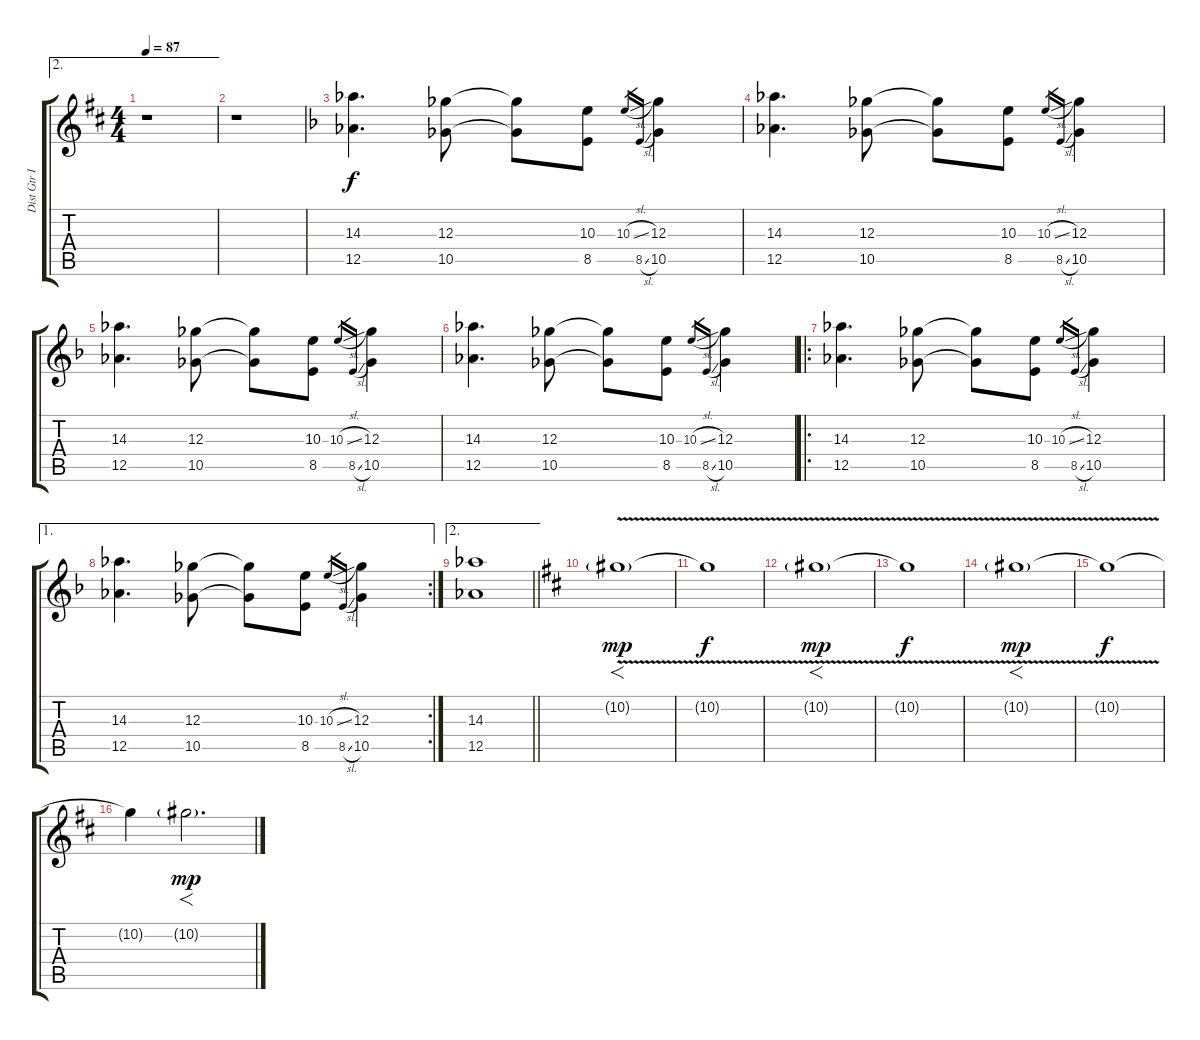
\track ("Dist Gtr III" "Dist Gtr I") {instrument overdrivenguitar}
\staff {score tabs}
\tuning (Eb4 Bb3 Gb3 Db3 Ab2 Eb2) {hide}
\ae 2
\ts (4 4)
\tempo 87
\clef g2
\ks d
r.1{dy f} |
r.1 |
\ks f
(14.3 12.5).4{d} (12.3 10.5).8 (12.3{t} 10.5{t}).8 (10.3 8.5).8 10.3{sl}.16{gr} 8.5{sl}.16{gr} (12.3 10.5).4 |
(14.3 12.5).4{d} (12.3 10.5).8 (12.3{t} 10.5{t}).8 (10.3 8.5).8 10.3{sl}.16{gr} 8.5{sl}.16{gr} (12.3 10.5).4 |
(14.3 12.5).4{d} (12.3 10.5).8 (12.3{t} 10.5{t}).8 (10.3 8.5).8 10.3{sl}.16{gr} 8.5{sl}.16{gr} (12.3 10.5).4 |
(14.3 12.5).4{d} (12.3 10.5).8 (12.3{t} 10.5{t}).8 (10.3 8.5).8 10.3{sl}.16{gr} 8.5{sl}.16{gr} (12.3 10.5).4 |
\ro
(14.3 12.5).4{d} (12.3 10.5).8 (12.3{t} 10.5{t}).8 (10.3 8.5).8 10.3{sl}.16{gr} 8.5{sl}.16{gr} (12.3 10.5).4 |
\ae 1
\rc 2
(14.3 12.5).4{d} (12.3 10.5).8 (12.3{t} 10.5{t}).8 (10.3 8.5).8 10.3{sl}.16{gr} 8.5{sl}.16{gr} (12.3 10.5).4 |
\ae 2
\barLineRight lightlight
(14.3 12.5).1 |
\ks d
10.2{v g}.1{f dy mp} |
10.2{t}.1{dy f} |
10.2{v g}.1{f dy mp} |
10.2{t}.1{dy f} |
10.2{v g}.1{f dy mp} |
10.2{t}.1{dy f} |
10.2{t}.4 10.2{g}.2{f d dy mp}
